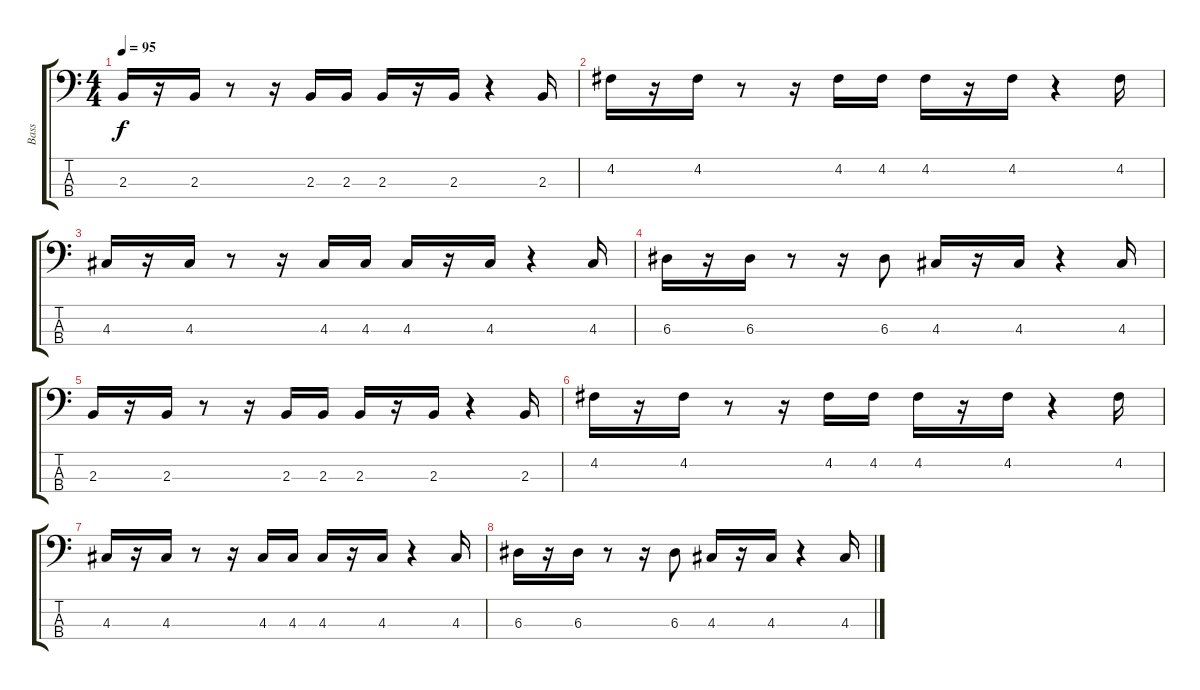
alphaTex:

\track ("Bass" "Bass") {instrument electricbassfinger}
\staff {score tabs}
\tuning (G2 D2 A1 E1) {hide}
\ts (4 4)
\tempo 95
\clef f4
\ks c
2.3.16{dy f volume 4} r.16 2.3.16 r.8 r.16 2.3.16 2.3.16 2.3.16 r.16 2.3.16 r.4 2.3.16 |
4.2.16 r.16 4.2.16 r.8 r.16 4.2.16 4.2.16 4.2.16 r.16 4.2.16 r.4 4.2.16 |
4.3.16 r.16 4.3.16 r.8 r.16 4.3.16 4.3.16 4.3.16 r.16 4.3.16 r.4 4.3.16 |
6.3.16 r.16 6.3.16 r.8 r.16 6.3.8 4.3.16 r.16 4.3.16 r.4 4.3.16 |
2.3.16 r.16 2.3.16{volume 0} r.8 r.16 2.3.16 2.3.16 2.3.16 r.16 2.3.16 r.4 2.3.16 |
4.2.16 r.16 4.2.16 r.8 r.16 4.2.16 4.2.16 4.2.16 r.16 4.2.16 r.4 4.2.16 |
4.3.16 r.16 4.3.16 r.8 r.16 4.3.16 4.3.16 4.3.16 r.16 4.3.16 r.4 4.3.16 |
6.3.16 r.16 6.3.16 r.8 r.16 6.3.8 4.3.16 r.16 4.3.16 r.4 4.3.16
